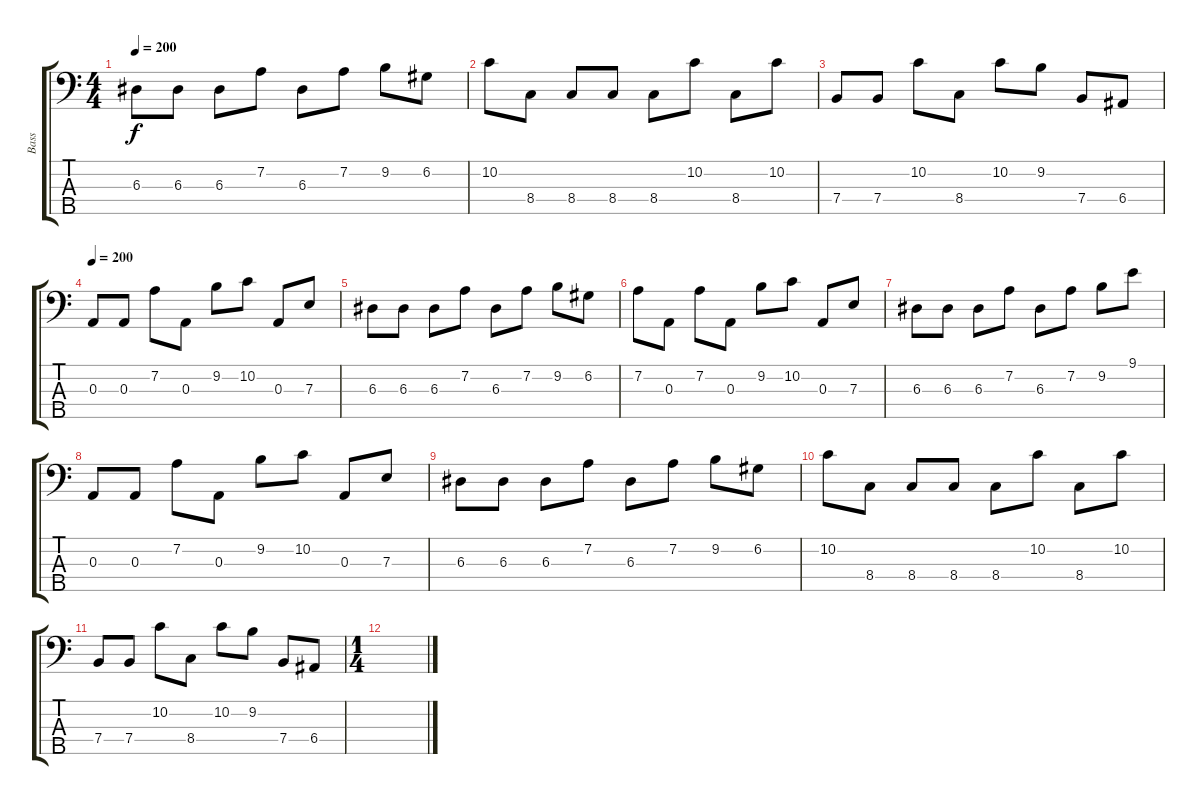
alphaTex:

\track ("Bass" "Bass") {instrument electricbassfinger}
\staff {score tabs}
\tuning (G2 D2 A1 E1 B0) {hide}
\ts (4 4)
\tempo 200
\clef f4
\ks c
6.3.8{dy f} 6.3.8 6.3.8 7.2.8 6.3.8 7.2.8 9.2.8 6.2.8 |
10.2.8 8.4.8 8.4.8 8.4.8 8.4.8 10.2.8 8.4.8 10.2.8 |
7.4.8 7.4.8 10.2.8 8.4.8 10.2.8 9.2.8 7.4.8 6.4.8 |
\tempo 200
0.3.8 0.3.8 7.2.8 0.3.8 9.2.8 10.2.8 0.3.8 7.3.8 |
6.3.8 6.3.8 6.3.8 7.2.8 6.3.8 7.2.8 9.2.8 6.2.8 |
7.2.8 0.3.8 7.2.8 0.3.8 9.2.8 10.2.8 0.3.8 7.3.8 |
6.3.8 6.3.8 6.3.8 7.2.8 6.3.8 7.2.8 9.2.8 9.1.8 |
0.3.8 0.3.8 7.2.8 0.3.8 9.2.8 10.2.8 0.3.8 7.3.8 |
6.3.8 6.3.8 6.3.8 7.2.8 6.3.8 7.2.8 9.2.8 6.2.8 |
10.2.8 8.4.8 8.4.8 8.4.8 8.4.8 10.2.8 8.4.8 10.2.8 |
7.4.8 7.4.8 10.2.8 8.4.8 10.2.8 9.2.8 7.4.8 6.4.8 |
\ts (1 4)
